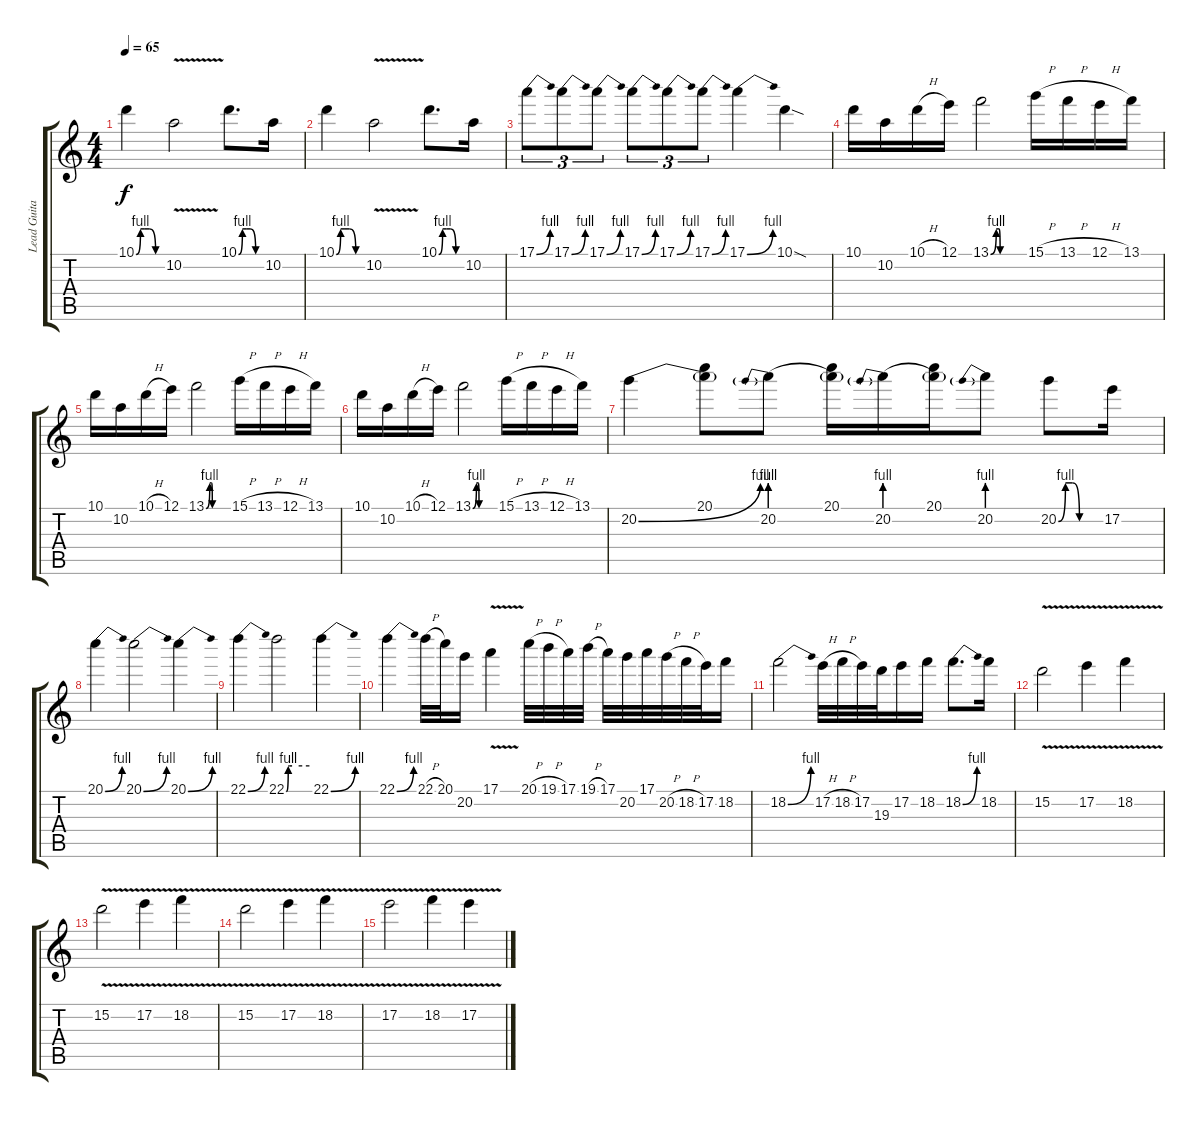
\track ("Lead Guitar" "Lead Guita") {instrument distortionguitar}
\staff {score tabs}
\tuning (E4 B3 G3 D3 A2 E2) {hide}
\ts (4 4)
\tempo 65
\clef g2
\ks c
10.1{be (custom 0 0 10 4 20 4 30 4 45 0 60 0)}.4{dy f} 10.2{v}.2 10.1{be (custom 0 0 10 4 20 4 30 4 45 0 60 0)}.8{d} 10.2.16 |
10.1{be (custom 0 0 10 4 20 4 30 4 45 0 60 0)}.4 10.2{v}.2 10.1{be (custom 0 0 10 4 20 4 30 4 45 0 60 0)}.8{d} 10.2.16 |
17.1{be (bend 0 0 60 4)}.8{tu (3 2)} 17.1{be (bend 0 0 60 4)}.8{tu (3 2)} 17.1{be (bend 0 0 60 4)}.8{tu (3 2)} 17.1{be (bend 0 0 60 4)}.8{tu (3 2)} 17.1{be (bend 0 0 60 4)}.8{tu (3 2)} 17.1{be (bend 0 0 60 4)}.8{tu (3 2)} 17.1{be (bend 0 0 60 4)}.4 10.1{sod}.4 |
10.1.16 10.2.16 10.1{h}.16 12.1.16 13.1{be (custom 0 0 10 4 15 4 17 0 20 0 30 0 60 0)}.2 15.1{h}.16 13.1{h}.16 12.1{h}.16 13.1.16 |
10.1.16 10.2.16 10.1{h}.16 12.1.16 13.1{be (custom 0 0 10 4 15 4 17 0 20 0 30 0 60 0)}.2 15.1{h}.16 13.1{h}.16 12.1{h}.16 13.1.16 |
10.1.16 10.2.16 10.1{h}.16 12.1.16 13.1{be (custom 0 0 10 4 15 4 17 0 20 0 30 0 60 0)}.2 15.1{h}.16 13.1{h}.16 12.1{h}.16 13.1.16 |
20.2{be (bend 0 0 60 4)}.4 (20.1 20.2{t}).8 20.2{be (prebend 0 4 60 4)}.8 (20.1 20.2{t}).16 20.2{be (prebend 0 4 60 4)}.16 (20.1 20.2{t}).16 20.2{be (prebend 0 4 60 4)}.8 20.2{be (custom 0 0 10 4 20 4 30 0 60 0)}.8 17.2.16 |
20.1{be (bend 0 0 60 4)}.4 20.1{be (bend 0 0 60 4)}.2 20.1{be (bend 0 0 60 4)}.4 |
22.1{be (bend 0 0 60 4)}.4 22.1{be (custom 0 0 5 4 9 4 15 4 60 4)}.2 22.1{be (bend 0 0 60 4)}.4 |
22.1{be (bend 0 0 60 4)}.4 22.1{h}.32 20.1.32 20.2.16 17.1{v}.4 20.1{h}.32 19.1{h}.32 17.1.32 19.1{h}.32 17.1.32 20.2.32 17.1.32 20.2{h}.32 18.2{h}.32 17.2.32 18.2.16 |
18.2{be (bend 0 0 60 4)}.2 17.2{h}.32 18.2{h}.32 17.2.32 19.3.32 17.2.16 18.2.16 18.2{be (bend 0 0 60 4)}.8{d} 18.2.16 |
15.2{v}.2{volume 0} 17.2{v}.4 18.2{v}.4 |
15.2{v}.2{volume 0} 17.2{v}.4 18.2{v}.4 |
15.2{v}.2{volume 0} 17.2{v}.4 18.2{v}.4 |
17.2{v}.2 18.2{v}.4 17.2{v}.4
